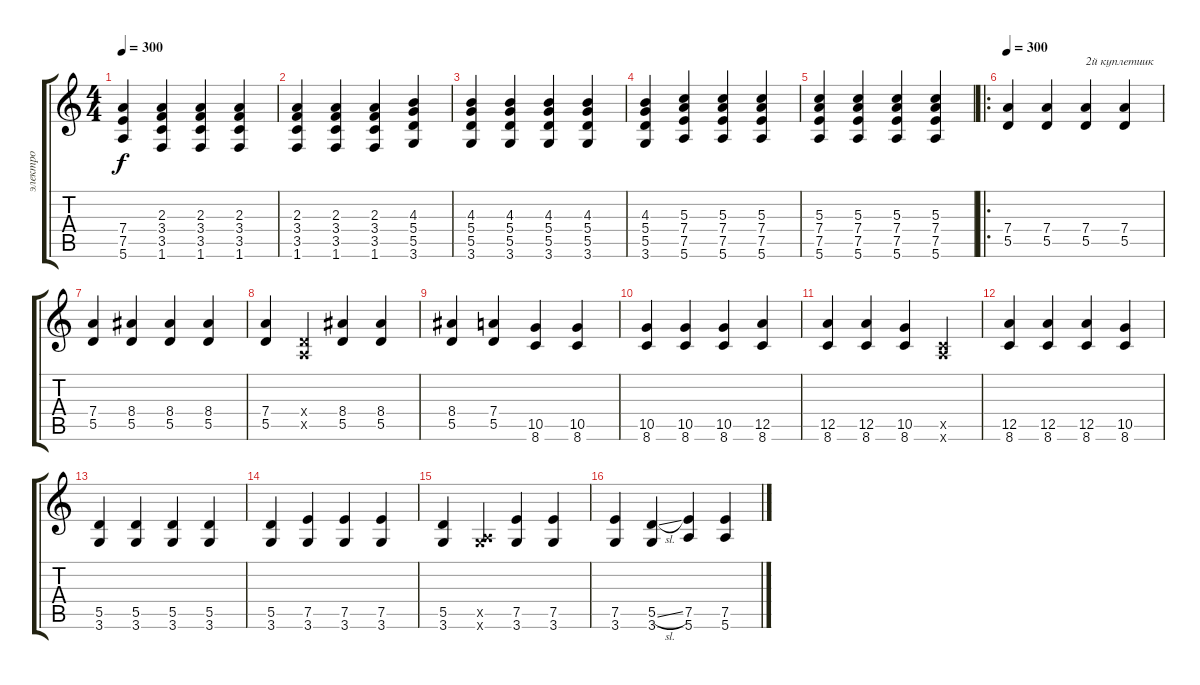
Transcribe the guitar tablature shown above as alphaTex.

\track ("электро" "электро") {instrument overdrivenguitar}
\staff {score tabs}
\tuning (E4 B3 G3 D3 A2 E2) {hide}
\ts (4 4)
\tempo 300
\clef g2
\ks c
(7.4 7.5 5.6).4{dy f} (2.3 3.4 3.5 1.6).4 (2.3 3.4 3.5 1.6).4 (2.3 3.4 3.5 1.6).4 |
(2.3 3.4 3.5 1.6).4 (2.3 3.4 3.5 1.6).4 (2.3 3.4 3.5 1.6).4 (4.3 5.4 5.5 3.6).4 |
(4.3 5.4 5.5 3.6).4 (4.3 5.4 5.5 3.6).4 (4.3 5.4 5.5 3.6).4 (4.3 5.4 5.5 3.6).4 |
(4.3 5.4 5.5 3.6).4 (5.3 7.4 7.5 5.6).4 (5.3 7.4 7.5 5.6).4 (5.3 7.4 7.5 5.6).4 |
(5.3 7.4 7.5 5.6).4 (5.3 7.4 7.5 5.6).4 (5.3 7.4 7.5 5.6).4 (5.3 7.4 7.5 5.6).4 |
\ro
\tempo 300
(7.4 5.5).4 (7.4 5.5).4 (7.4 5.5).4{txt "2й куплетиик"} (7.4 5.5).4 |
(7.4 5.5).4 (8.4 5.5).4 (8.4 5.5).4 (8.4 5.5).4 |
(7.4 5.5).4 (0.4{x} 0.5{x}).4 (8.4 5.5).4 (8.4 5.5).4 |
(8.4 5.5).4 (7.4 5.5).4 (10.5 8.6).4 (10.5 8.6).4 |
(10.5 8.6).4 (10.5 8.6).4 (10.5 8.6).4 (12.5 8.6).4 |
(12.5 8.6).4 (12.5 8.6).4 (10.5 8.6).4 (0.5{x} 8.6{x}).4 |
(12.5 8.6).4 (12.5 8.6).4 (12.5 8.6).4 (10.5 8.6).4 |
(5.5 3.6).4 (5.5 3.6).4 (5.5 3.6).4 (5.5 3.6).4 |
(5.5 3.6).4 (7.5 3.6).4 (7.5 3.6).4 (7.5 3.6).4 |
(5.5 3.6).4 (0.5{x} 3.6{x}).4 (7.5 3.6).4 (7.5 3.6).4 |
(7.5 3.6).4 (5.5{sl} 3.6).4 (7.5 5.6).4 (7.5 5.6).4
